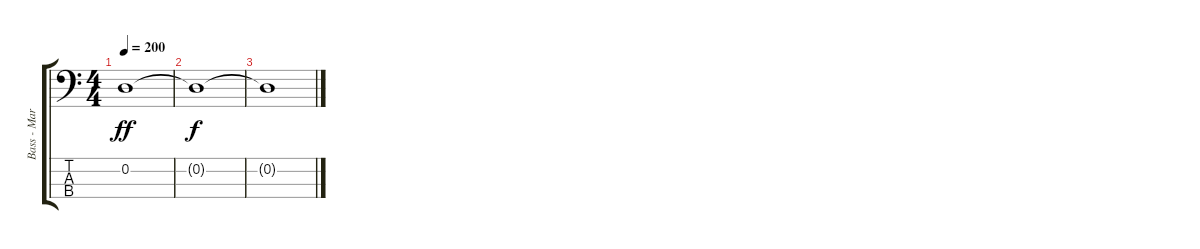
\track ("Bass - Mark" "Bass - Mar") {instrument electricbassfinger}
\staff {score tabs}
\tuning (G2 D2 A1 E1) {hide}
\ts (4 4)
\tempo 200
\clef f4
\ks c
0.2.1{dy ff} |
0.2{t}.1{dy f} |
0.2{t}.1
